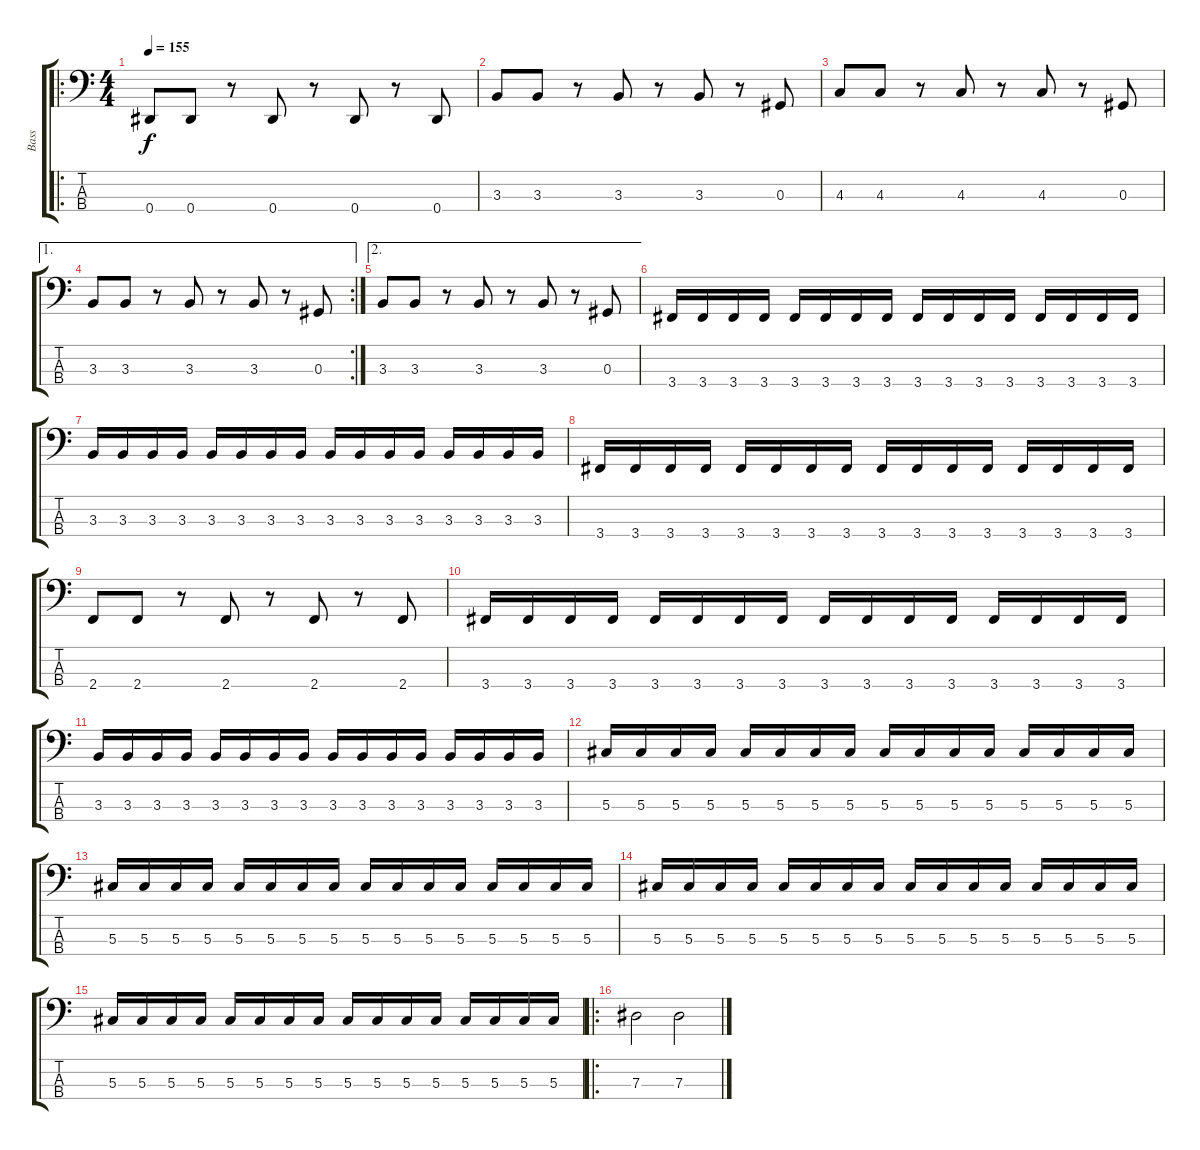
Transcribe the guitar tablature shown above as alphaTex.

\track ("Bass" "Bass") {instrument electricbasspick}
\staff {score tabs}
\tuning (Gb2 Db2 Ab1 Eb1) {hide}
\ro
\ts (4 4)
\tempo 155
\clef f4
\ks c
0.4.8{dy f} 0.4.8 r.8 0.4.8 r.8 0.4.8 r.8 0.4.8 |
3.3.8 3.3.8 r.8 3.3.8 r.8 3.3.8 r.8 0.3.8 |
4.3.8 4.3.8 r.8 4.3.8 r.8 4.3.8 r.8 0.3.8 |
\ae 1
\rc 2
3.3.8 3.3.8 r.8 3.3.8 r.8 3.3.8 r.8 0.3.8 |
\ae 2
3.3.8 3.3.8 r.8 3.3.8 r.8 3.3.8 r.8 0.3.8 |
3.4.16 3.4.16 3.4.16 3.4.16 3.4.16 3.4.16 3.4.16 3.4.16 3.4.16 3.4.16 3.4.16 3.4.16 3.4.16 3.4.16 3.4.16 3.4.16 |
3.3.16 3.3.16 3.3.16 3.3.16 3.3.16 3.3.16 3.3.16 3.3.16 3.3.16 3.3.16 3.3.16 3.3.16 3.3.16 3.3.16 3.3.16 3.3.16 |
3.4.16 3.4.16 3.4.16 3.4.16 3.4.16 3.4.16 3.4.16 3.4.16 3.4.16 3.4.16 3.4.16 3.4.16 3.4.16 3.4.16 3.4.16 3.4.16 |
2.4.8 2.4.8 r.8 2.4.8 r.8 2.4.8 r.8 2.4.8 |
3.4.16 3.4.16 3.4.16 3.4.16 3.4.16 3.4.16 3.4.16 3.4.16 3.4.16 3.4.16 3.4.16 3.4.16 3.4.16 3.4.16 3.4.16 3.4.16 |
3.3.16 3.3.16 3.3.16 3.3.16 3.3.16 3.3.16 3.3.16 3.3.16 3.3.16 3.3.16 3.3.16 3.3.16 3.3.16 3.3.16 3.3.16 3.3.16 |
5.3.16 5.3.16 5.3.16 5.3.16 5.3.16 5.3.16 5.3.16 5.3.16 5.3.16 5.3.16 5.3.16 5.3.16 5.3.16 5.3.16 5.3.16 5.3.16 |
5.3.16 5.3.16 5.3.16 5.3.16 5.3.16 5.3.16 5.3.16 5.3.16 5.3.16 5.3.16 5.3.16 5.3.16 5.3.16 5.3.16 5.3.16 5.3.16 |
5.3.16 5.3.16 5.3.16 5.3.16 5.3.16 5.3.16 5.3.16 5.3.16 5.3.16 5.3.16 5.3.16 5.3.16 5.3.16 5.3.16 5.3.16 5.3.16 |
5.3.16 5.3.16 5.3.16 5.3.16 5.3.16 5.3.16 5.3.16 5.3.16 5.3.16 5.3.16 5.3.16 5.3.16 5.3.16 5.3.16 5.3.16 5.3.16 |
\ro
7.3.2 7.3.2
